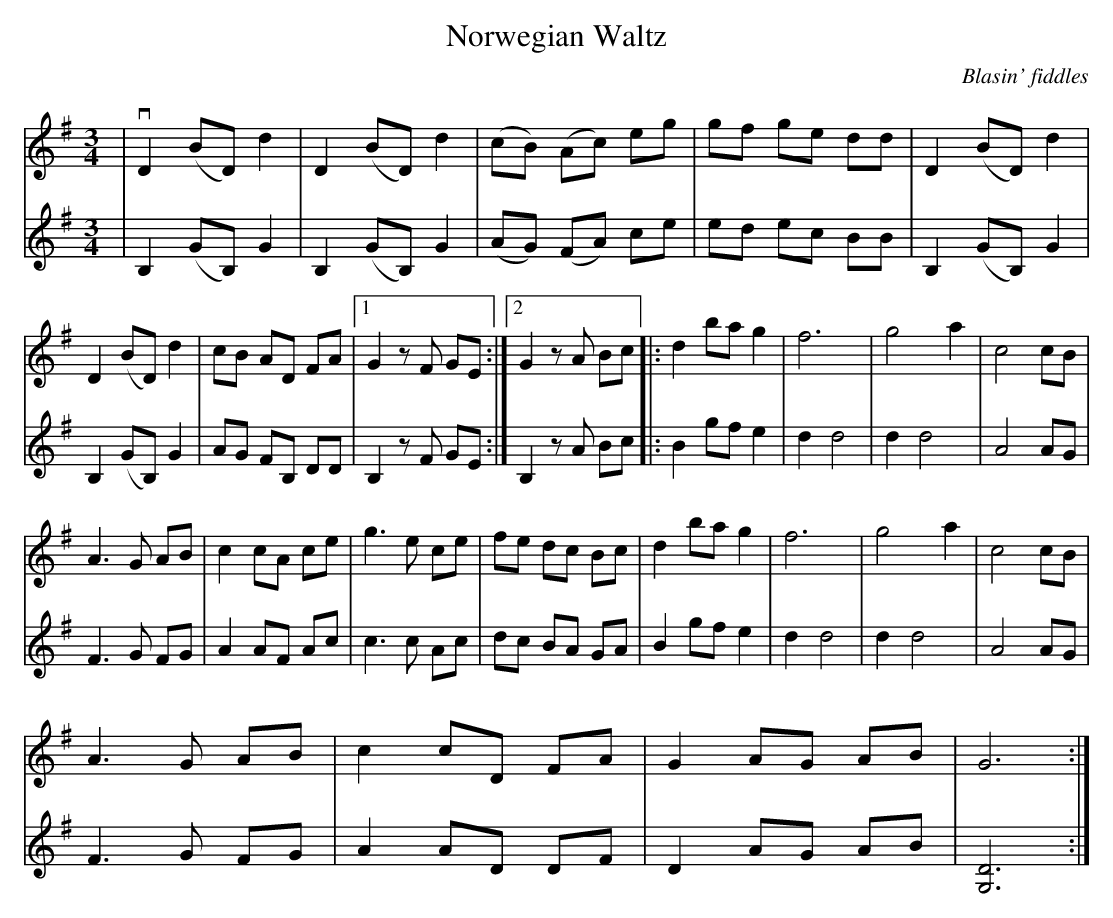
X:1
T:Norwegian Waltz
C:Blasin' fiddles
M:3/4
L:1/8
K: G
V:1
|v D2 (BD) d2  |D2 (BD) d2| (cB) (Ac) eg| gf ge dd| D2 (BD) d2|
 D2 (BD) d2 | cB AD FA |1G2 zF GE:|2G2 zA Bc|:d2 ba g2 | f6| g4 a2| c4 cB|
 A3 G AB| c2 cA ce |g3 e ce | fe dc Bc |d2 ba g2 | f6| g4 a2| c4 cB|
A3 G AB| c2 cD FA| G2 AG AB| G6:|]
V:2
|B,2 (GB,) G2|B,2 (GB,) G2|(AG) (FA) ce | ed ec BB | B,2 (GB,) G2|B,2 (GB,) G2|AG FB, DD | B,2 z F GE:|B,2 zA Bc|:B2 gf e2 | d2 d4| d2 d4| A4 AG|
 F3 G FG| A2 AF Ac |c3 c Ac | dc BA GA |B2 gf e2 | d2 d4| d2 d4| A4 AG|
F3 G FG| A2 AD DF| D2 AG AB| [D6G,6]:|]
